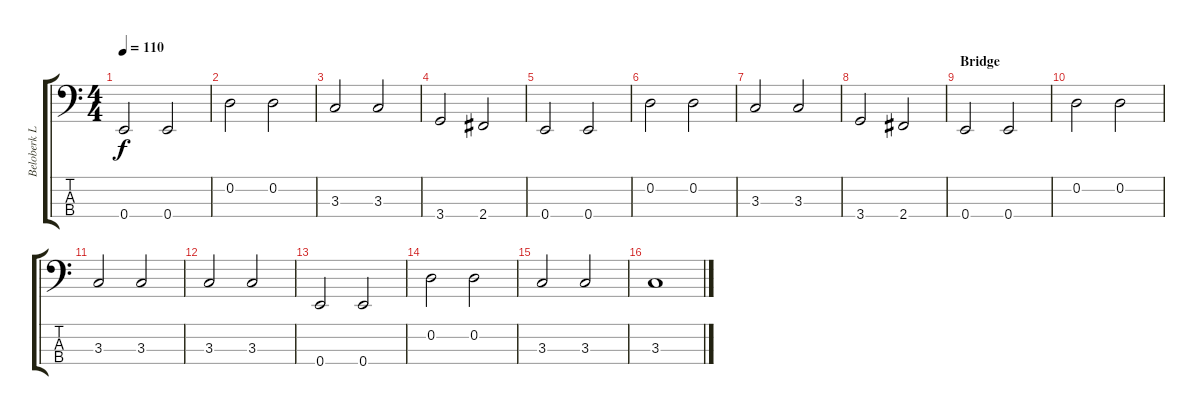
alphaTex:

\track ("Beloberk László" "Beloberk L") {instrument electricbassfinger}
\staff {score tabs}
\tuning (G2 D2 A1 E1) {hide}
\ts (4 4)
\tempo 110
\clef f4
\ks c
0.4.2{dy f} 0.4.2 |
0.2.2 0.2.2 |
3.3.2 3.3.2 |
3.4.2 2.4.2 |
0.4.2 0.4.2 |
0.2.2 0.2.2 |
3.3.2 3.3.2 |
3.4.2 2.4.2 |
\section ("" "Bridge")
0.4.2 0.4.2 |
0.2.2 0.2.2 |
3.3.2 3.3.2 |
3.3.2 3.3.2 |
0.4.2 0.4.2 |
0.2.2 0.2.2 |
3.3.2 3.3.2 |
3.3.1
